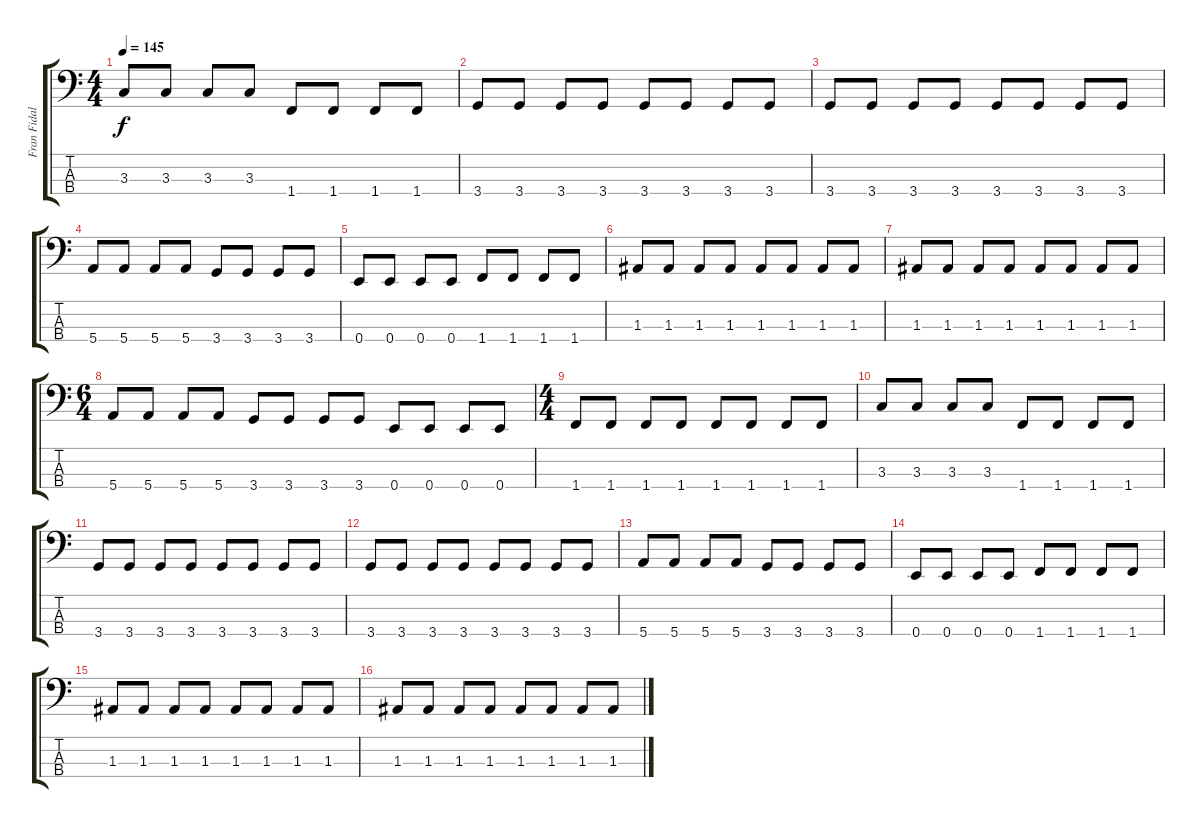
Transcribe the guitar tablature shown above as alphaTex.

\track ("Fran Fidalgo" "Fran Fidal") {instrument electricbassfinger}
\staff {score tabs}
\tuning (G2 D2 A1 E1) {hide}
\ts (4 4)
\tempo 145
\clef f4
\ks c
3.3.8{dy f} 3.3.8 3.3.8 3.3.8 1.4.8 1.4.8 1.4.8 1.4.8 |
3.4.8 3.4.8 3.4.8 3.4.8 3.4.8 3.4.8 3.4.8 3.4.8 |
3.4.8 3.4.8 3.4.8 3.4.8 3.4.8 3.4.8 3.4.8 3.4.8 |
5.4.8 5.4.8 5.4.8 5.4.8 3.4.8 3.4.8 3.4.8 3.4.8 |
0.4.8 0.4.8 0.4.8 0.4.8 1.4.8 1.4.8 1.4.8 1.4.8 |
1.3.8 1.3.8 1.3.8 1.3.8 1.3.8 1.3.8 1.3.8 1.3.8 |
1.3.8 1.3.8 1.3.8 1.3.8 1.3.8 1.3.8 1.3.8 1.3.8 |
\ts (6 4)
5.4.8 5.4.8 5.4.8 5.4.8 3.4.8 3.4.8 3.4.8 3.4.8 0.4.8 0.4.8 0.4.8 0.4.8 |
\ts (4 4)
1.4.8 1.4.8 1.4.8 1.4.8 1.4.8 1.4.8 1.4.8 1.4.8 |
3.3.8 3.3.8 3.3.8 3.3.8 1.4.8 1.4.8 1.4.8 1.4.8 |
3.4.8 3.4.8 3.4.8 3.4.8 3.4.8 3.4.8 3.4.8 3.4.8 |
3.4.8 3.4.8 3.4.8 3.4.8 3.4.8 3.4.8 3.4.8 3.4.8 |
5.4.8 5.4.8 5.4.8 5.4.8 3.4.8 3.4.8 3.4.8 3.4.8 |
0.4.8 0.4.8 0.4.8 0.4.8 1.4.8 1.4.8 1.4.8 1.4.8 |
1.3.8 1.3.8 1.3.8 1.3.8 1.3.8 1.3.8 1.3.8 1.3.8 |
1.3.8 1.3.8 1.3.8 1.3.8 1.3.8 1.3.8 1.3.8 1.3.8
